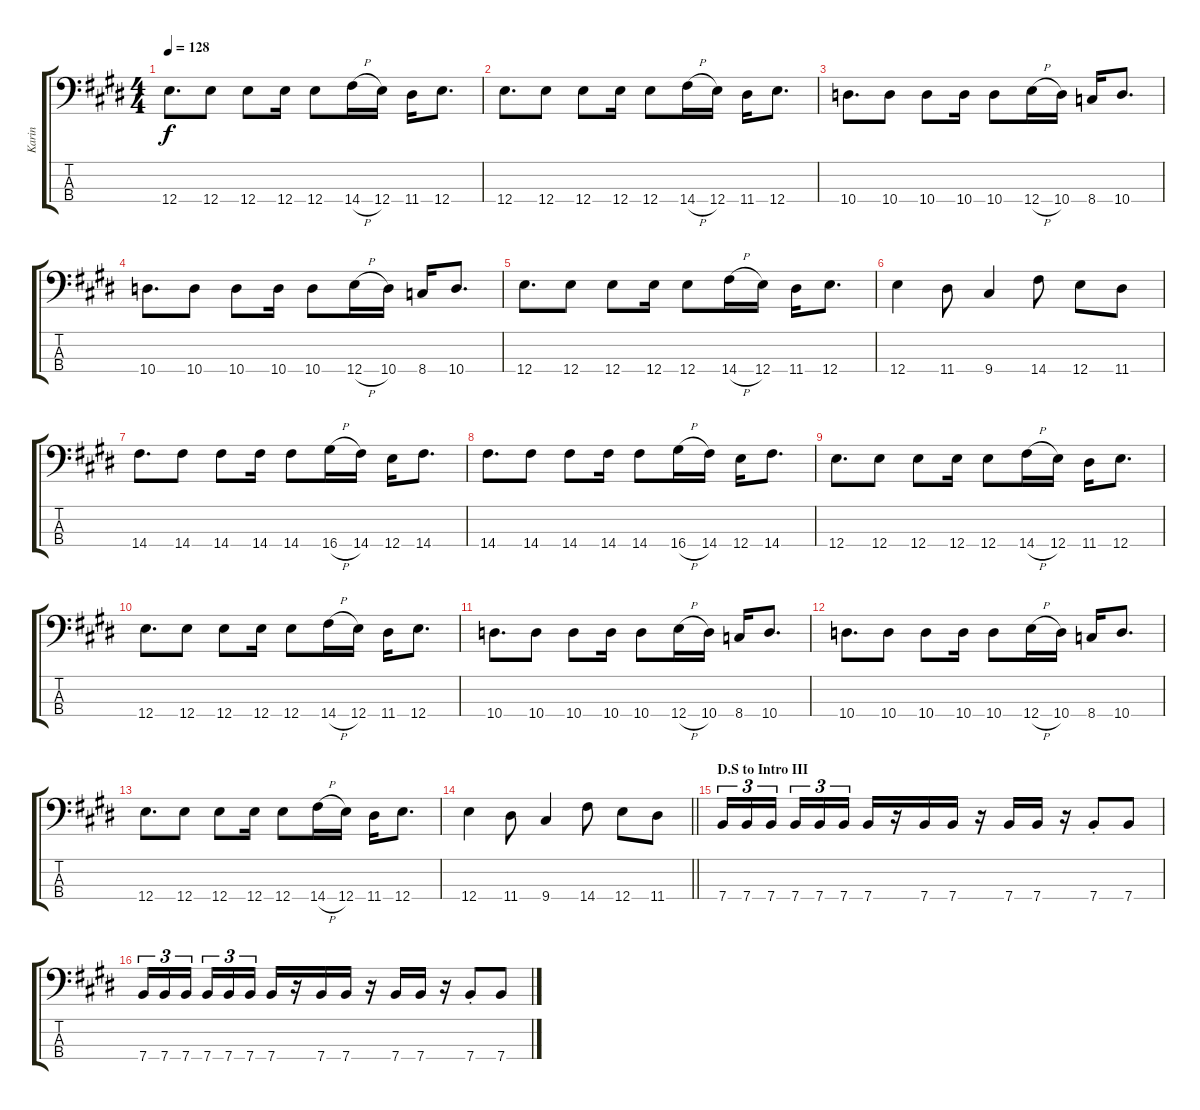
\track ("Karin" "Karin") {instrument electricbassfinger}
\staff {score tabs}
\tuning (G2 D2 A1 E1) {hide}
\ts (4 4)
\tempo 128
\clef f4
\ks e
12.4.8{d dy f} 12.4.8 12.4.8 12.4.16 12.4.8 14.4{h}.16 12.4.16 11.4.16 12.4.8{d} |
12.4.8{d} 12.4.8 12.4.8 12.4.16 12.4.8 14.4{h}.16 12.4.16 11.4.16 12.4.8{d} |
10.4.8{d} 10.4.8 10.4.8 10.4.16 10.4.8 12.4{h}.16 10.4.16 8.4.16 10.4.8{d} |
10.4.8{d} 10.4.8 10.4.8 10.4.16 10.4.8 12.4{h}.16 10.4.16 8.4.16 10.4.8{d} |
12.4.8{d} 12.4.8 12.4.8 12.4.16 12.4.8 14.4{h}.16 12.4.16 11.4.16 12.4.8{d} |
12.4.4 11.4.8 9.4.4 14.4.8 12.4.8 11.4.8 |
14.4.8{d} 14.4.8 14.4.8 14.4.16 14.4.8 16.4{h}.16 14.4.16 12.4.16 14.4.8{d} |
14.4.8{d} 14.4.8 14.4.8 14.4.16 14.4.8 16.4{h}.16 14.4.16 12.4.16 14.4.8{d} |
12.4.8{d} 12.4.8 12.4.8 12.4.16 12.4.8 14.4{h}.16 12.4.16 11.4.16 12.4.8{d} |
12.4.8{d} 12.4.8 12.4.8 12.4.16 12.4.8 14.4{h}.16 12.4.16 11.4.16 12.4.8{d} |
10.4.8{d} 10.4.8 10.4.8 10.4.16 10.4.8 12.4{h}.16 10.4.16 8.4.16 10.4.8{d} |
10.4.8{d} 10.4.8 10.4.8 10.4.16 10.4.8 12.4{h}.16 10.4.16 8.4.16 10.4.8{d} |
12.4.8{d} 12.4.8 12.4.8 12.4.16 12.4.8 14.4{h}.16 12.4.16 11.4.16 12.4.8{d} |
\barLineRight lightlight
12.4.4 11.4.8 9.4.4 14.4.8 12.4.8 11.4.8 |
\section ("" "D.S to Intro III")
7.4.16{tu (3 2)} 7.4.16{tu (3 2)} 7.4.16{tu (3 2) beam splitsecondary} 7.4.16{tu (3 2)} 7.4.16{tu (3 2)} 7.4.16{tu (3 2)} 7.4.16 r.16 7.4.16 7.4.16 r.16 7.4.16 7.4.16 r.16 7.4{st}.8 7.4.8 |
7.4.16{tu (3 2)} 7.4.16{tu (3 2)} 7.4.16{tu (3 2) beam splitsecondary} 7.4.16{tu (3 2)} 7.4.16{tu (3 2)} 7.4.16{tu (3 2)} 7.4.16 r.16 7.4.16 7.4.16 r.16 7.4.16 7.4.16 r.16 7.4{st}.8 7.4.8
